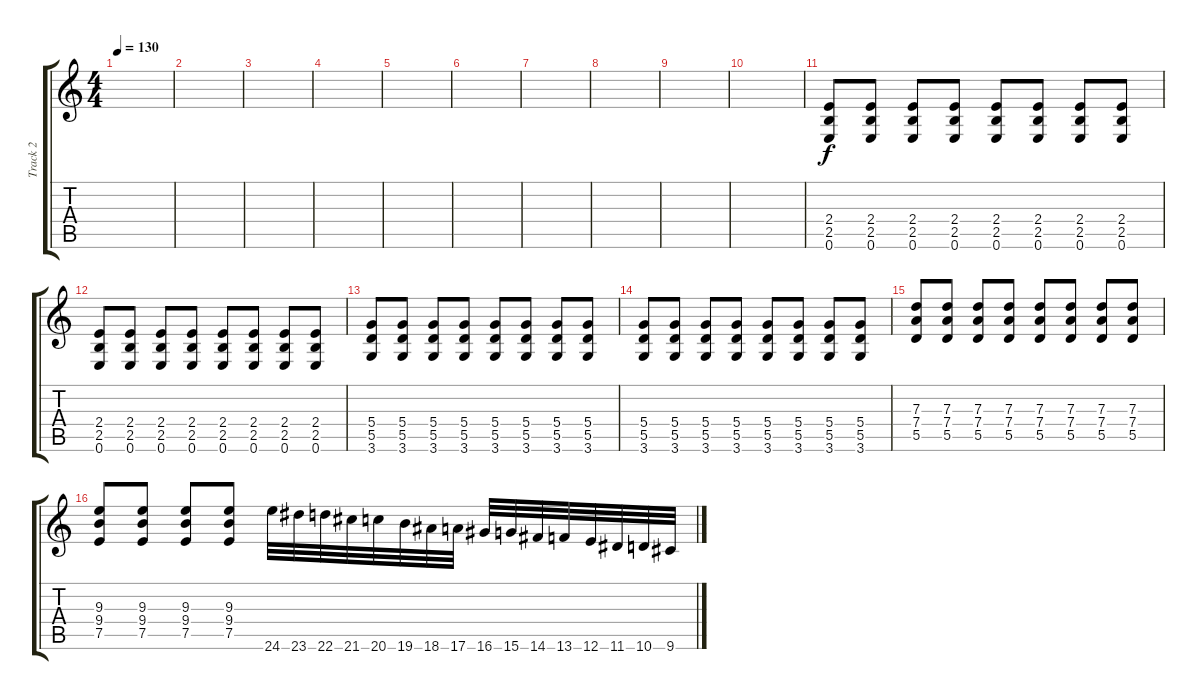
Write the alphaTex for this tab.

\track ("Track 2" "Track 2") {instrument distortionguitar}
\staff {score tabs}
\tuning (E4 B3 G3 D3 A2 E2) {hide}
\ts (4 4)
\tempo 130
\clef g2
\ks c
|
|
|
|
|
|
|
|
|
|
(2.4 2.5 0.6).8 (2.4 2.5 0.6).8 (2.4 2.5 0.6).8 (2.4 2.5 0.6).8 (2.4 2.5 0.6).8 (2.4 2.5 0.6).8 (2.4 2.5 0.6).8 (2.4 2.5 0.6).8 |
(2.4 2.5 0.6).8 (2.4 2.5 0.6).8 (2.4 2.5 0.6).8 (2.4 2.5 0.6).8 (2.4 2.5 0.6).8 (2.4 2.5 0.6).8 (2.4 2.5 0.6).8 (2.4 2.5 0.6).8 |
(5.4 5.5 3.6).8 (5.4 5.5 3.6).8 (5.4 5.5 3.6).8 (5.4 5.5 3.6).8 (5.4 5.5 3.6).8 (5.4 5.5 3.6).8 (5.4 5.5 3.6).8 (5.4 5.5 3.6).8 |
(5.4 5.5 3.6).8 (5.4 5.5 3.6).8 (5.4 5.5 3.6).8 (5.4 5.5 3.6).8 (5.4 5.5 3.6).8 (5.4 5.5 3.6).8 (5.4 5.5 3.6).8 (5.4 5.5 3.6).8 |
(7.3 7.4 5.5).8 (7.3 7.4 5.5).8 (7.3 7.4 5.5).8 (7.3 7.4 5.5).8 (7.3 7.4 5.5).8 (7.3 7.4 5.5).8 (7.3 7.4 5.5).8 (7.3 7.4 5.5).8 |
(9.3 9.4 7.5).8 (9.3 9.4 7.5).8 (9.3 9.4 7.5).8 (9.3 9.4 7.5).8 24.6.32{instrument guitarfretnoise} 23.6.32 22.6.32 21.6.32 20.6.32 19.6.32 18.6.32 17.6.32 16.6.32 15.6.32 14.6.32 13.6.32 12.6.32 11.6.32 10.6.32 9.6.32
